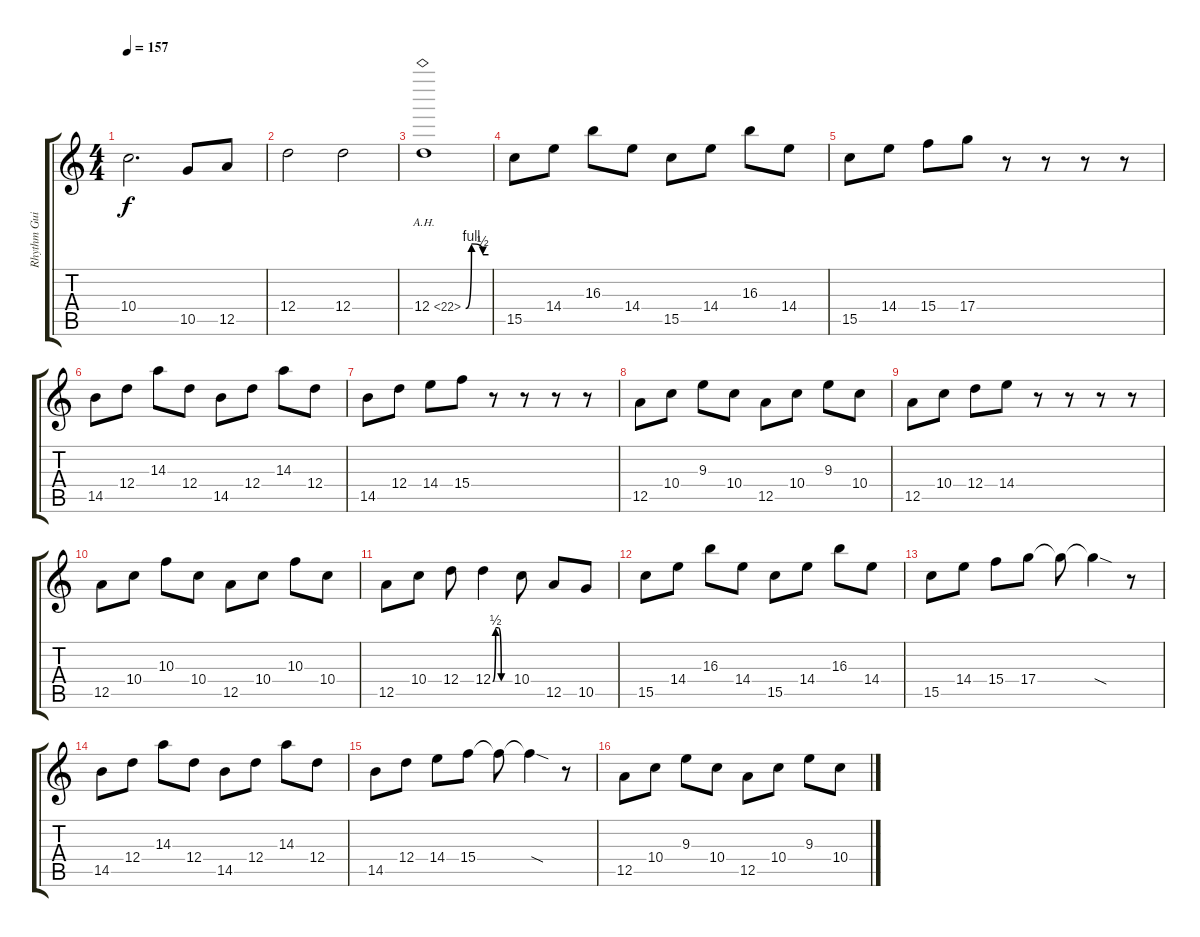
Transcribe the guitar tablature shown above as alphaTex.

\track ("Rhythm Guitar" "Rhythm Gui") {instrument distortionguitar}
\staff {score tabs}
\tuning (E4 B3 G3 D3 A2 E2) {hide}
\ts (4 4)
\tempo 157
\clef g2
\ks c
10.4.2{d dy f} 10.5.8 12.5.8 |
12.4.2 12.4.2 |
12.4{be (custom 0 0 15 4 45 2 60 2) ah 10}.1 |
15.5.8{instrument electricguitarjazz} 14.4.8 16.3.8 14.4.8 15.5.8 14.4.8 16.3.8 14.4.8 |
15.5.8 14.4.8 15.4.8 17.4.8 r.8 r.8 r.8 r.8 |
14.5.8 12.4.8 14.3.8 12.4.8 14.5.8 12.4.8 14.3.8 12.4.8 |
14.5.8 12.4.8 14.4.8 15.4.8 r.8 r.8 r.8 r.8 |
12.5.8 10.4.8 9.3.8 10.4.8 12.5.8 10.4.8 9.3.8 10.4.8 |
12.5.8 10.4.8 12.4.8 14.4.8 r.8 r.8 r.8 r.8 |
12.5.8 10.4.8 10.3.8 10.4.8 12.5.8 10.4.8 10.3.8 10.4.8 |
12.5.8 10.4.8 12.4.8 12.4{be (custom 0 0 10 2 20 2 30 0 60 0)}.4 10.4.8 12.5.8 10.5.8 |
15.5.8 14.4.8 16.3.8 14.4.8 15.5.8 14.4.8 16.3.8 14.4.8 |
15.5.8 14.4.8 15.4.8 17.4.8 17.4{t}.8 17.4{sod t}.4 r.8 |
14.5.8 12.4.8 14.3.8 12.4.8 14.5.8 12.4.8 14.3.8 12.4.8 |
14.5.8 12.4.8 14.4.8 15.4.8 15.4{t}.8 15.4{sod t}.4 r.8 |
12.5.8 10.4.8 9.3.8 10.4.8 12.5.8 10.4.8 9.3.8 10.4.8
